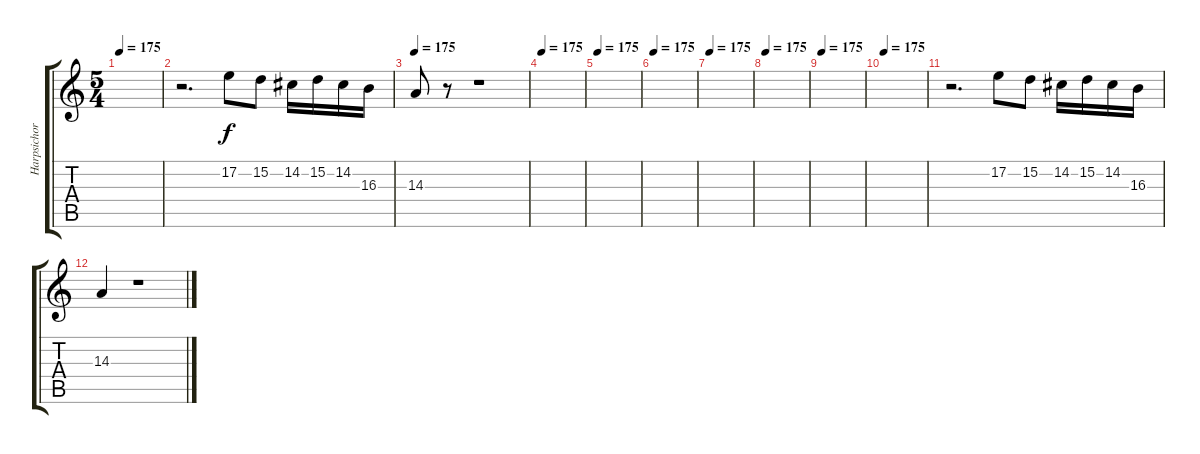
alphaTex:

\track ("Harpsichord" "Harpsichor") {instrument harpsichord}
\staff {score tabs}
\tuning (E4 B3 G3 D3 A2 E2) {hide}
\ts (5 4)
\tempo 175
\clef g2
\ks c
|
r.2{d} 17.2.8 15.2.8 14.2.16 15.2.16 14.2.16 16.3.16 |
\tempo 175
14.3.8 r.8 r.1 |
\tempo 175
|
\tempo 175
|
\tempo 175
|
\tempo 175
|
\tempo 175
|
\tempo 175
|
\tempo 175
|
r.2{d} 17.2.8 15.2.8 14.2.16 15.2.16 14.2.16 16.3.16 |
14.3.4 r.1
